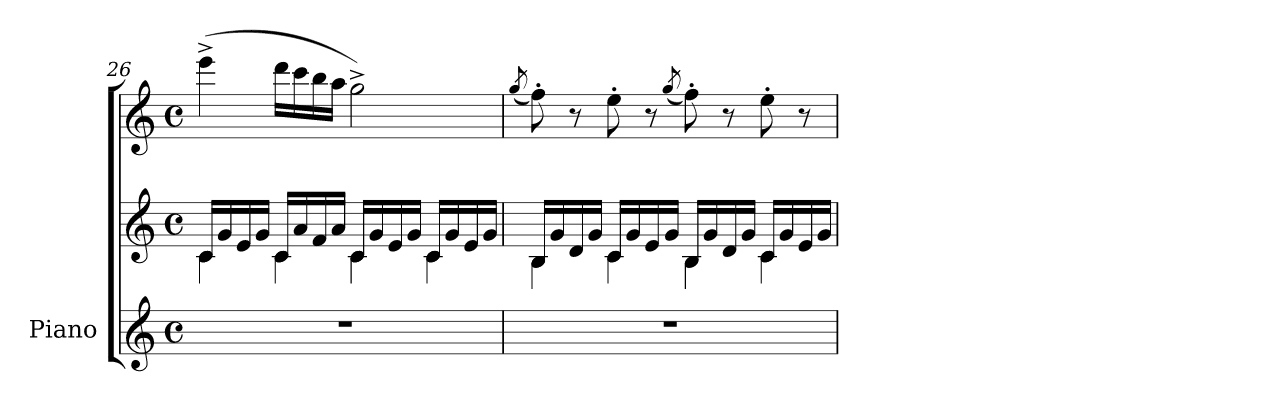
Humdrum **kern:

**kern	**kern	**kern
*part1	*part1	*part1
*staff3	*staff2	*staff1
*I"Piano	*	*
*I'Pno	*	*
*clefG2	*clefG2	*clefG2
*k[]	*k[]	*k[]
*M4/4	*M4/4	*M4/4
*met(c)	*met(c)	*met(c)
=26	=26	=26
*	*^	*
1r	16c/LL	4c\	(>4eee^<\
.	16g/	.	.
.	16e/	.	.
.	16g/JJ	.	.
.	16c/LL	4c\	16ddd\LL
.	16a/	.	16ccc\
.	16f/	.	16bb\
.	16a/JJ	.	16aa\JJ
.	16c/LL	4c\	2gg^<\)
.	16g/	.	.
.	16e/	.	.
.	16g/JJ	.	.
.	16c/LL	4c\	.
.	16g/	.	.
.	16e/	.	.
.	16g/JJ	.	.
!!LO:LB:g=z
=27	=27	=27	=27
.	.	.	(<8qgg/
1r	16B/LL	4B\	8ff'\)
.	16g/	.	.
.	16d/	.	8r
.	16g/JJ	.	.
.	16c/LL	4c\	8ee'\
.	16g/	.	.
.	16e/	.	8r
.	16g/JJ	.	.
.	.	.	(<8qgg/
.	16B/LL	4B\	8ff'\)
.	16g/	.	.
.	16d/	.	8r
.	16g/JJ	.	.
.	16c/LL	4c\	8ee'\
.	16g/	.	.
.	16e/	.	8r
.	16g/JJ	.	.
*	*v	*v	*
=	=	=
*-	*-	*-
